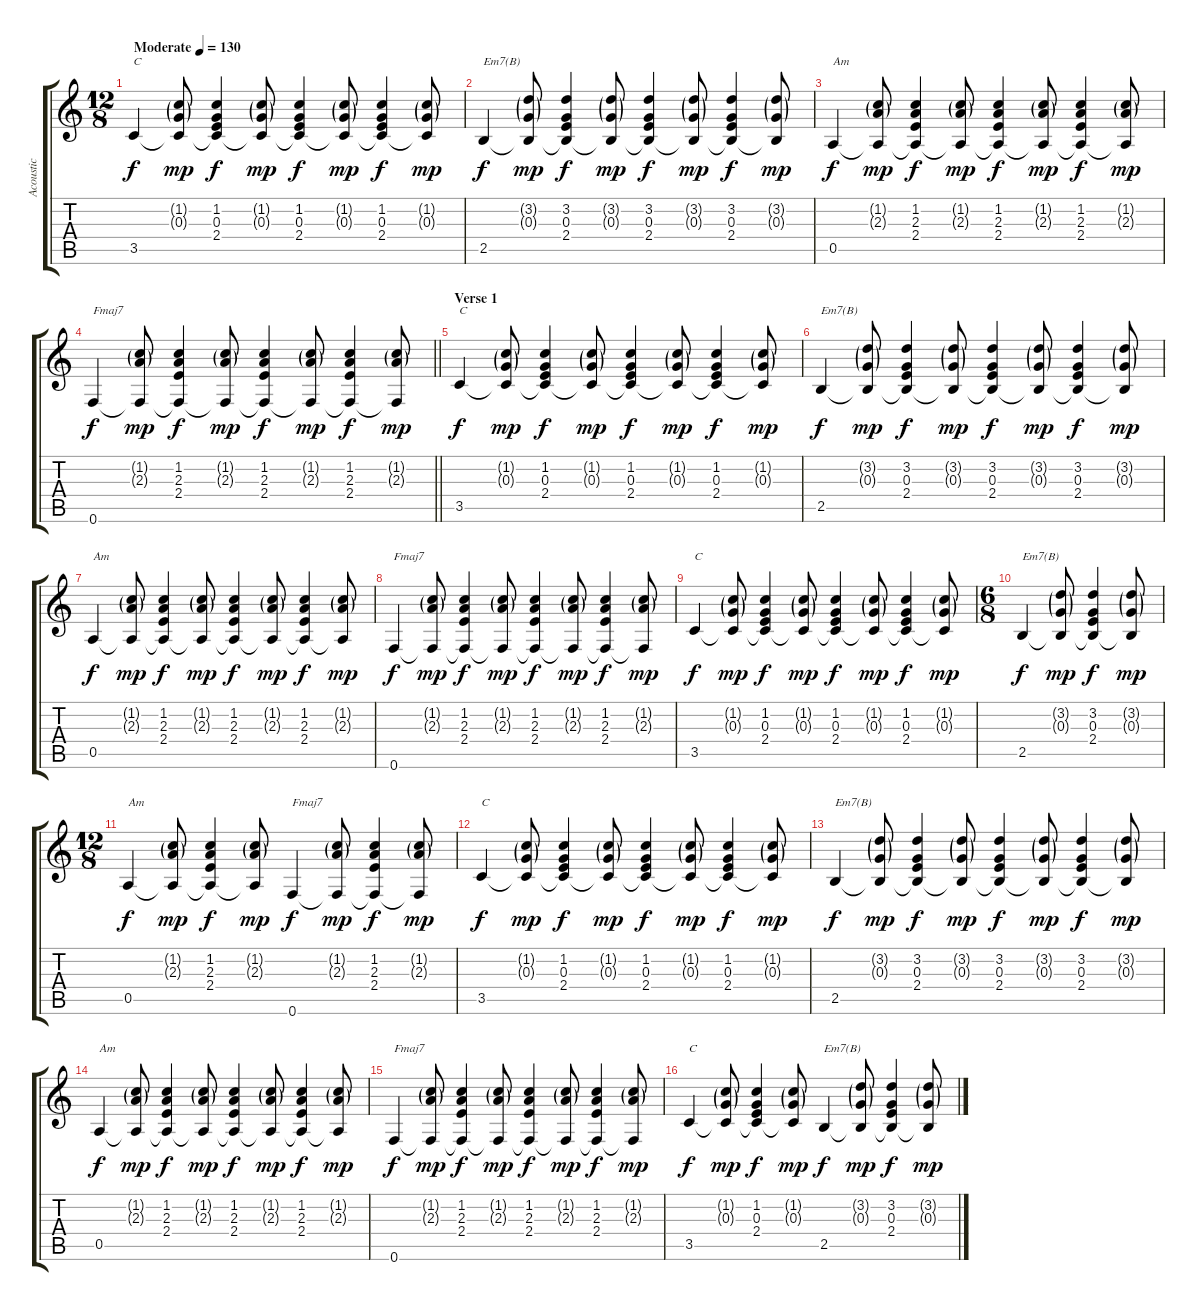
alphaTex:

\track ("Acoustic" "Acoustic") {instrument acousticguitarsteel}
\staff {score tabs}
\tuning (E4 B3 G3 D3 A2 F2) {hide}
\ts (12 8)
\tempo (130 "Moderate")
\clef g2
\ks c
3.5.4{txt "C" dy f instrument acousticguitarsteel} (1.2{g} 0.3{g} 3.5{t}).8{dy mp} (1.2 0.3 2.4 3.5{t}).4{dy f} (1.2{g} 0.3{g} 3.5{t}).8{dy mp} (1.2 0.3 2.4 3.5{t}).4{dy f} (1.2{g} 0.3{g} 3.5{t}).8{dy mp} (1.2 0.3 2.4 3.5{t}).4{dy f} (1.2{g} 0.3{g} 3.5{t}).8{dy mp} |
2.5.4{txt "Em7(B)" dy f} (3.2{g} 0.3{g} 2.5{t}).8{dy mp} (3.2 0.3 2.4 2.5{t}).4{dy f} (3.2{g} 0.3{g} 2.5{t}).8{dy mp} (3.2 0.3 2.4 2.5{t}).4{dy f} (3.2{g} 0.3{g} 2.5{t}).8{dy mp} (3.2 0.3 2.4 2.5{t}).4{dy f} (3.2{g} 0.3{g} 2.5{t}).8{dy mp} |
0.5.4{txt "Am" dy f} (1.2{g} 2.3{g} 0.5{t}).8{dy mp} (1.2 2.3 2.4 0.5{t}).4{dy f} (1.2{g} 2.3{g} 0.5{t}).8{dy mp} (1.2 2.3 2.4 0.5{t}).4{dy f} (1.2{g} 2.3{g} 0.5{t}).8{dy mp} (1.2 2.3 2.4 0.5{t}).4{dy f} (1.2{g} 2.3{g} 0.5{t}).8{dy mp} |
\barLineRight lightlight
0.6.4{txt "Fmaj7" dy f} (1.2{g} 2.3{g} 0.6{t}).8{dy mp} (1.2 2.3 2.4 0.6{t}).4{dy f} (1.2{g} 2.3{g} 0.6{t}).8{dy mp} (1.2 2.3 2.4 0.6{t}).4{dy f} (1.2{g} 2.3{g} 0.6{t}).8{dy mp} (1.2 2.3 2.4 0.6{t}).4{dy f} (1.2{g} 2.3{g} 0.6{t}).8{dy mp} |
\section ("" "Verse 1")
3.5.4{txt "C" dy f} (1.2{g} 0.3{g} 3.5{t}).8{dy mp} (1.2 0.3 2.4 3.5{t}).4{dy f} (1.2{g} 0.3{g} 3.5{t}).8{dy mp} (1.2 0.3 2.4 3.5{t}).4{dy f} (1.2{g} 0.3{g} 3.5{t}).8{dy mp} (1.2 0.3 2.4 3.5{t}).4{dy f} (1.2{g} 0.3{g} 3.5{t}).8{dy mp} |
2.5.4{txt "Em7(B)" dy f} (3.2{g} 0.3{g} 2.5{t}).8{dy mp} (3.2 0.3 2.4 2.5{t}).4{dy f} (3.2{g} 0.3{g} 2.5{t}).8{dy mp} (3.2 0.3 2.4 2.5{t}).4{dy f} (3.2{g} 0.3{g} 2.5{t}).8{dy mp} (3.2 0.3 2.4 2.5{t}).4{dy f} (3.2{g} 0.3{g} 2.5{t}).8{dy mp} |
0.5.4{txt "Am" dy f} (1.2{g} 2.3{g} 0.5{t}).8{dy mp} (1.2 2.3 2.4 0.5{t}).4{dy f} (1.2{g} 2.3{g} 0.5{t}).8{dy mp} (1.2 2.3 2.4 0.5{t}).4{dy f} (1.2{g} 2.3{g} 0.5{t}).8{dy mp} (1.2 2.3 2.4 0.5{t}).4{dy f} (1.2{g} 2.3{g} 0.5{t}).8{dy mp} |
0.6.4{txt "Fmaj7" dy f} (1.2{g} 2.3{g} 0.6{t}).8{dy mp} (1.2 2.3 2.4 0.6{t}).4{dy f} (1.2{g} 2.3{g} 0.6{t}).8{dy mp} (1.2 2.3 2.4 0.6{t}).4{dy f} (1.2{g} 2.3{g} 0.6{t}).8{dy mp} (1.2 2.3 2.4 0.6{t}).4{dy f} (1.2{g} 2.3{g} 0.6{t}).8{dy mp} |
3.5.4{txt "C" dy f} (1.2{g} 0.3{g} 3.5{t}).8{dy mp} (1.2 0.3 2.4 3.5{t}).4{dy f} (1.2{g} 0.3{g} 3.5{t}).8{dy mp} (1.2 0.3 2.4 3.5{t}).4{dy f} (1.2{g} 0.3{g} 3.5{t}).8{dy mp} (1.2 0.3 2.4 3.5{t}).4{dy f} (1.2{g} 0.3{g} 3.5{t}).8{dy mp} |
\ts (6 8)
2.5.4{txt "Em7(B)" dy f} (3.2{g} 0.3{g} 2.5{t}).8{dy mp} (3.2 0.3 2.4 2.5{t}).4{dy f} (3.2{g} 0.3{g} 2.5{t}).8{dy mp} |
\ts (12 8)
0.5.4{txt "Am" dy f} (1.2{g} 2.3{g} 0.5{t}).8{dy mp} (1.2 2.3 2.4 0.5{t}).4{dy f} (1.2{g} 2.3{g} 0.5{t}).8{dy mp} 0.6.4{txt "Fmaj7" dy f} (1.2{g} 2.3{g} 0.6{t}).8{dy mp} (1.2 2.3 2.4 0.6{t}).4{dy f} (1.2{g} 2.3{g} 0.6{t}).8{dy mp} |
3.5.4{txt "C" dy f} (1.2{g} 0.3{g} 3.5{t}).8{dy mp} (1.2 0.3 2.4 3.5{t}).4{dy f} (1.2{g} 0.3{g} 3.5{t}).8{dy mp} (1.2 0.3 2.4 3.5{t}).4{dy f} (1.2{g} 0.3{g} 3.5{t}).8{dy mp} (1.2 0.3 2.4 3.5{t}).4{dy f} (1.2{g} 0.3{g} 3.5{t}).8{dy mp} |
2.5.4{txt "Em7(B)" dy f} (3.2{g} 0.3{g} 2.5{t}).8{dy mp} (3.2 0.3 2.4 2.5{t}).4{dy f} (3.2{g} 0.3{g} 2.5{t}).8{dy mp} (3.2 0.3 2.4 2.5{t}).4{dy f} (3.2{g} 0.3{g} 2.5{t}).8{dy mp} (3.2 0.3 2.4 2.5{t}).4{dy f} (3.2{g} 0.3{g} 2.5{t}).8{dy mp} |
0.5.4{txt "Am" dy f} (1.2{g} 2.3{g} 0.5{t}).8{dy mp} (1.2 2.3 2.4 0.5{t}).4{dy f} (1.2{g} 2.3{g} 0.5{t}).8{dy mp} (1.2 2.3 2.4 0.5{t}).4{dy f} (1.2{g} 2.3{g} 0.5{t}).8{dy mp} (1.2 2.3 2.4 0.5{t}).4{dy f} (1.2{g} 2.3{g} 0.5{t}).8{dy mp} |
0.6.4{txt "Fmaj7" dy f} (1.2{g} 2.3{g} 0.6{t}).8{dy mp} (1.2 2.3 2.4 0.6{t}).4{dy f} (1.2{g} 2.3{g} 0.6{t}).8{dy mp} (1.2 2.3 2.4 0.6{t}).4{dy f} (1.2{g} 2.3{g} 0.6{t}).8{dy mp} (1.2 2.3 2.4 0.6{t}).4{dy f} (1.2{g} 2.3{g} 0.6{t}).8{dy mp} |
3.5.4{txt "C" dy f} (1.2{g} 0.3{g} 3.5{t}).8{dy mp} (1.2 0.3 2.4 3.5{t}).4{dy f} (1.2{g} 0.3{g} 3.5{t}).8{dy mp} 2.5.4{txt "Em7(B)" dy f} (3.2{g} 0.3{g} 2.5{t}).8{dy mp} (3.2 0.3 2.4 2.5{t}).4{dy f} (3.2{g} 0.3{g} 2.5{t}).8{dy mp}
